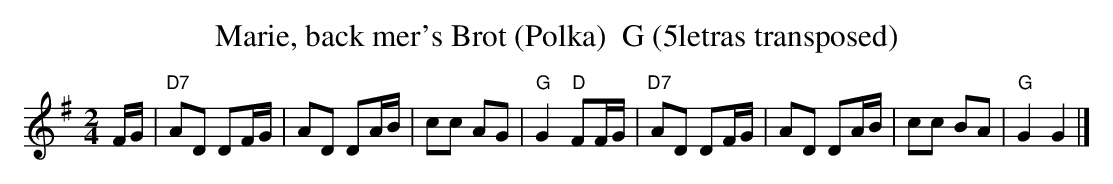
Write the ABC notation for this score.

X:1
T:Marie, back mer's Brot (Polka)  G (5letras transposed)
M:2/4
L:1/16
K:G transpose=3 %%MIDI gchordon
FG | "D7"A2D2 D2FG | A2D2 D2AB | c2c2 A2G2 | "G"G4 "D"F2FG | "D7"A2D2 D2FG | A2D2 D2AB | c2c2 B2A2 | "G"G4G4 |]
